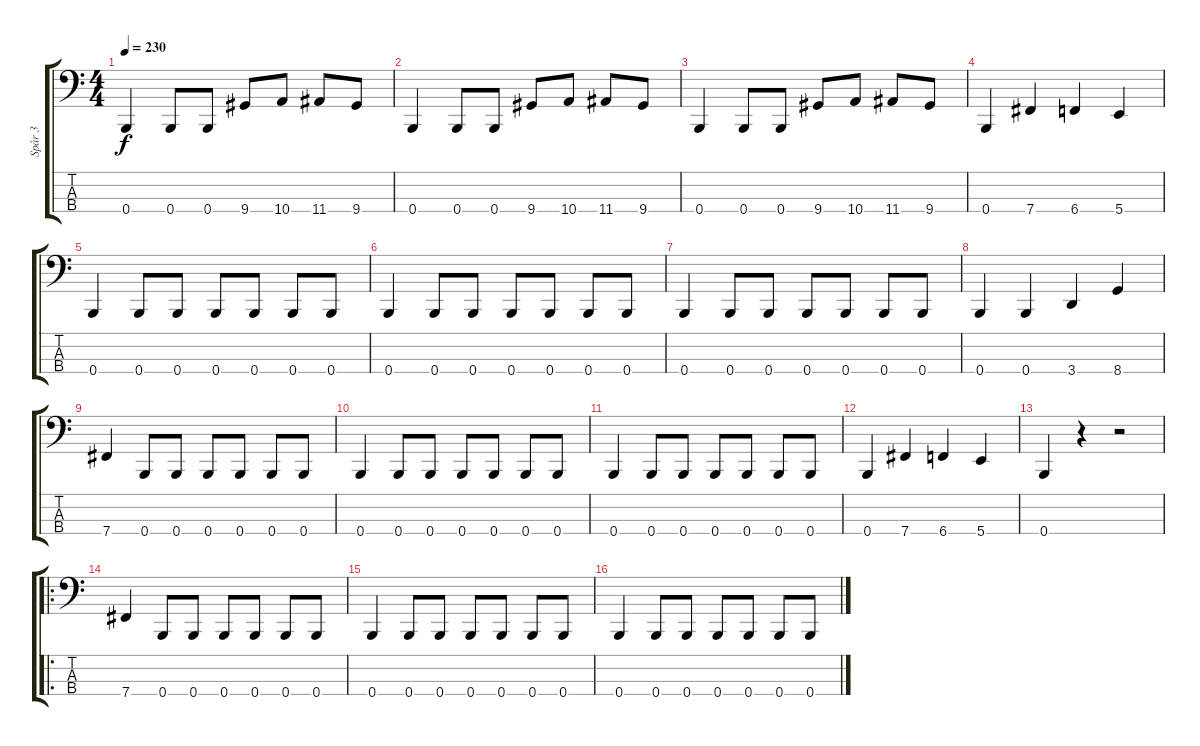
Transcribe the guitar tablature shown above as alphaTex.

\track ("Spår 3" "Spår 3") {instrument electricbasspick}
\staff {score tabs}
\tuning (D2 A1 E1 B0) {hide}
\ts (4 4)
\tempo 230
\clef f4
\ks c
0.4.4{dy f} 0.4.8 0.4.8 9.4.8 10.4.8 11.4.8 9.4.8 |
0.4.4 0.4.8 0.4.8 9.4.8 10.4.8 11.4.8 9.4.8 |
0.4.4 0.4.8 0.4.8 9.4.8 10.4.8 11.4.8 9.4.8 |
0.4.4 7.4.4 6.4.4 5.4.4 |
0.4.4 0.4.8 0.4.8 0.4.8 0.4.8 0.4.8 0.4.8 |
0.4.4 0.4.8 0.4.8 0.4.8 0.4.8 0.4.8 0.4.8 |
0.4.4 0.4.8 0.4.8 0.4.8 0.4.8 0.4.8 0.4.8 |
0.4.4 0.4.4 3.4.4 8.4.4 |
7.4.4 0.4.8 0.4.8 0.4.8 0.4.8 0.4.8 0.4.8 |
0.4.4 0.4.8 0.4.8 0.4.8 0.4.8 0.4.8 0.4.8 |
0.4.4 0.4.8 0.4.8 0.4.8 0.4.8 0.4.8 0.4.8 |
0.4.4 7.4.4 6.4.4 5.4.4 |
0.4.4 r.4 r.2 |
\ro
7.4.4 0.4.8 0.4.8 0.4.8 0.4.8 0.4.8 0.4.8 |
0.4.4 0.4.8 0.4.8 0.4.8 0.4.8 0.4.8 0.4.8 |
0.4.4 0.4.8 0.4.8 0.4.8 0.4.8 0.4.8 0.4.8
